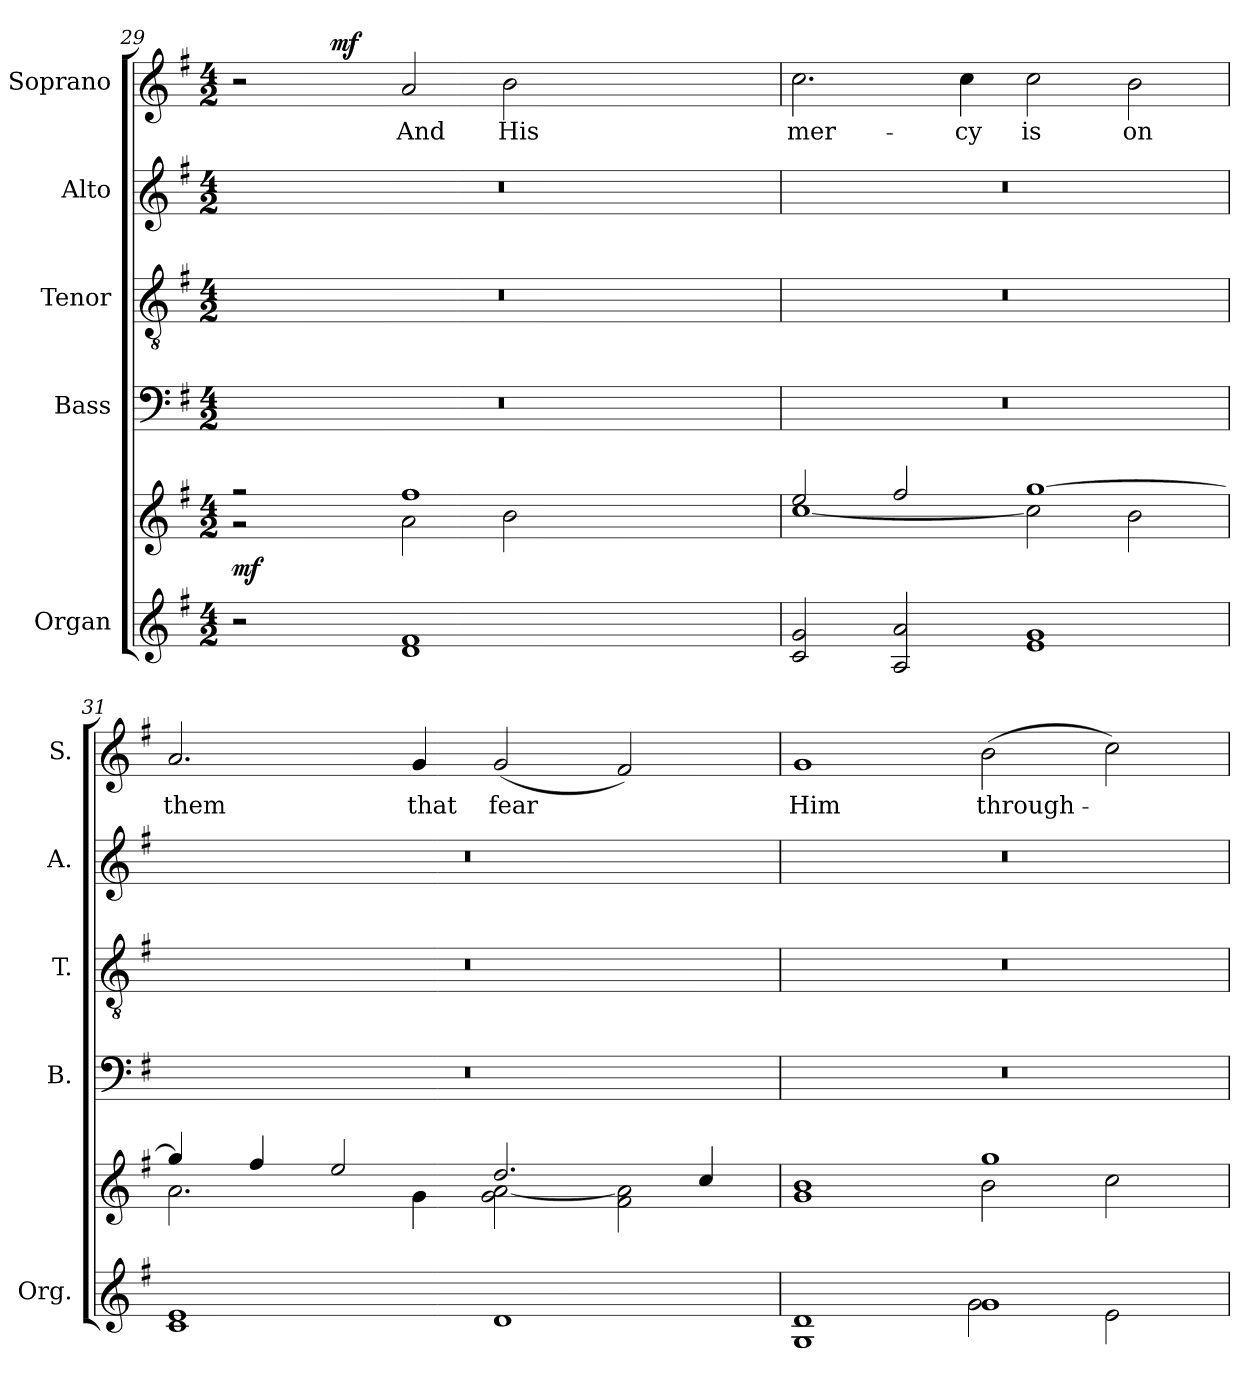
**kern	**kern	**dynam	**kern	**kern	**kern	**kern	**text	**dynam
*part5	*part5	*part5	*part4	*part3	*part2	*part1	*part1	*part1
*staff6	*staff5	*staff5/6	*staff4	*staff3	*staff2	*staff1	*staff1	*staff1
*I"Organ	*	*	*I"Bass	*I"Tenor	*I"Alto	*I"Soprano	*	*
*I'Org.	*	*	*I'B.	*I'T.	*I'A.	*I'S.	*	*
!!LO:PB:g=z
*clefG2	*clefG2	*	*clefF4	*clefGv2	*clefG2	*clefG2	*	*
*	*	*	*	*ITrd7c12	*	*	*	*
*k[f#]	*k[f#]	*	*k[f#]	*k[f#]	*k[f#]	*k[f#]	*	*
*G:	*G:	*	*G:	*G:	*G:	*G:	*	*
*M4/2	*M4/2	*	*M4/2	*M4/2	*M4/2	*M4/2	*	*
=29	=29	=29	=29	=29	=29	=29	=29	=29
*	*^	*	*	*	*	*	*	*
!	!	!	!	!LO:N:vis=1	!LO:N:vis=1	!LO:N:vis=1	!	!	!
*	*	*	*	*	*	*	*^	*	*
2r	2r	2r	mf	0r	0r	0r	2r	8ryy	.	.
.	.	.	.	.	.	.	.	16ryy	.	.
.	.	.	.	.	.	.	.	32ryy	.	.
.	.	.	.	.	.	.	.	128ryy	.	.
.	.	.	.	.	.	.	.	1ryy	.	mf
!	!	!	!	!	!	!	!	!	!LO:LY:b:color=#000000	!
1di 1f#i	1ff#i	2ai\	.	.	.	.	2ai/	.	And	.
!	!	!	!	!	!	!	!	!	!LO:LY:b:color=#000000	!
.	.	2bi\	.	.	.	.	2bi\	.	His	.
.	.	.	.	.	.	.	.	2ryy	.	.
2ryy	2ryy	2ryy	.	.	.	.	2ryy	.	.	.
.	.	.	.	.	.	.	.	4ryy	.	.
.	.	.	.	.	.	.	.	64.ryy	.	.
=30	=30	=30	=30	=30	=30	=30	=30	=30	=30	=30
!	!	!	!	!LO:N:vis=1	!LO:N:vis=1	!LO:N:vis=1	!	!	!	!
*	*	*	*	*	*	*	*v	*v	*	*
*	*	*	*	*	*	*	*^	*	*
!	!	!	!	!	!	!	!	!	!LO:LY:b:color=#000000	!
*	*	*	*	*	*	*	*v	*v	*	*
2ci/ 2gi	2eei/	[1cci	.	0r	0r	0r	2.cci\	mer-	.
2Ai/ 2ai	2ff#i/	.	.	.	.	.	.	.	.
!	!	!	!	!	!	!	!	!LO:LY:b:color=#000000	!
.	.	.	.	.	.	.	4cci\	-cy	.
!	!	!	!	!	!	!	!	!LO:LY:b:color=#000000	!
1ei 1gi	[1ggi	2cci\]	.	.	.	.	2cci\	is	.
!	!	!	!	!	!	!	!	!LO:LY:b:color=#000000	!
.	.	2bi\	.	.	.	.	2bi\	on	.
=31	=31	=31	=31	=31	=31	=31	=31	=31	=31
!	!	!	!	!LO:N:vis=1	!LO:N:vis=1	!LO:N:vis=1	!	!	!
!	!	!	!	!	!	!	!	!LO:LY:b:color=#000000	!
1ci 1ei	4ggi/]	2.ai\	.	0r	0r	0r	2.ai/	them	.
.	4ff#i/	.	.	.	.	.	.	.	.
.	2eei/	.	.	.	.	.	.	.	.
!	!	!	!	!	!	!	!	!LO:LY:b:color=#000000	!
.	.	4gi\	.	.	.	.	4gi/	that	.
!	!	!	!	!	!	!	!	!LO:LY:b:color=#000000	!
1di	2.ddi/	2gi\ [2ai	.	.	.	.	(2gi/	fear	.
.	.	2f#i\ 2ai]	.	.	.	.	2f#i/)	.	.
.	4cci/	.	.	.	.	.	.	.	.
=32	=32	=32	=32	=32	=32	=32	=32	=32	=32
*^	*	*	*	*	*	*	*	*	*
!	!	!	!	!	!LO:N:vis=1	!LO:N:vis=1	!LO:N:vis=1	!	!	!
!	!	!	!	!	!	!	!	!	!LO:LY:b:color=#000000	!
1di	1Gi	1bi	1gi	.	0r	0r	0r	1gi	Him	.
!	!	!	!	!	!	!	!	!	!LO:LY:b:color=#000000	!
1gi	2gi\	1ggi	2bi\	.	.	.	.	(2bi\	through-	.
.	2ei\	.	2cci\	.	.	.	.	2cci\)	.	.
*v	*v	*	*	*	*	*	*	*	*	*
*	*v	*v	*	*	*	*	*	*	*
=	=	=	=	=	=	=	=	=
*-	*-	*-	*-	*-	*-	*-	*-	*-
